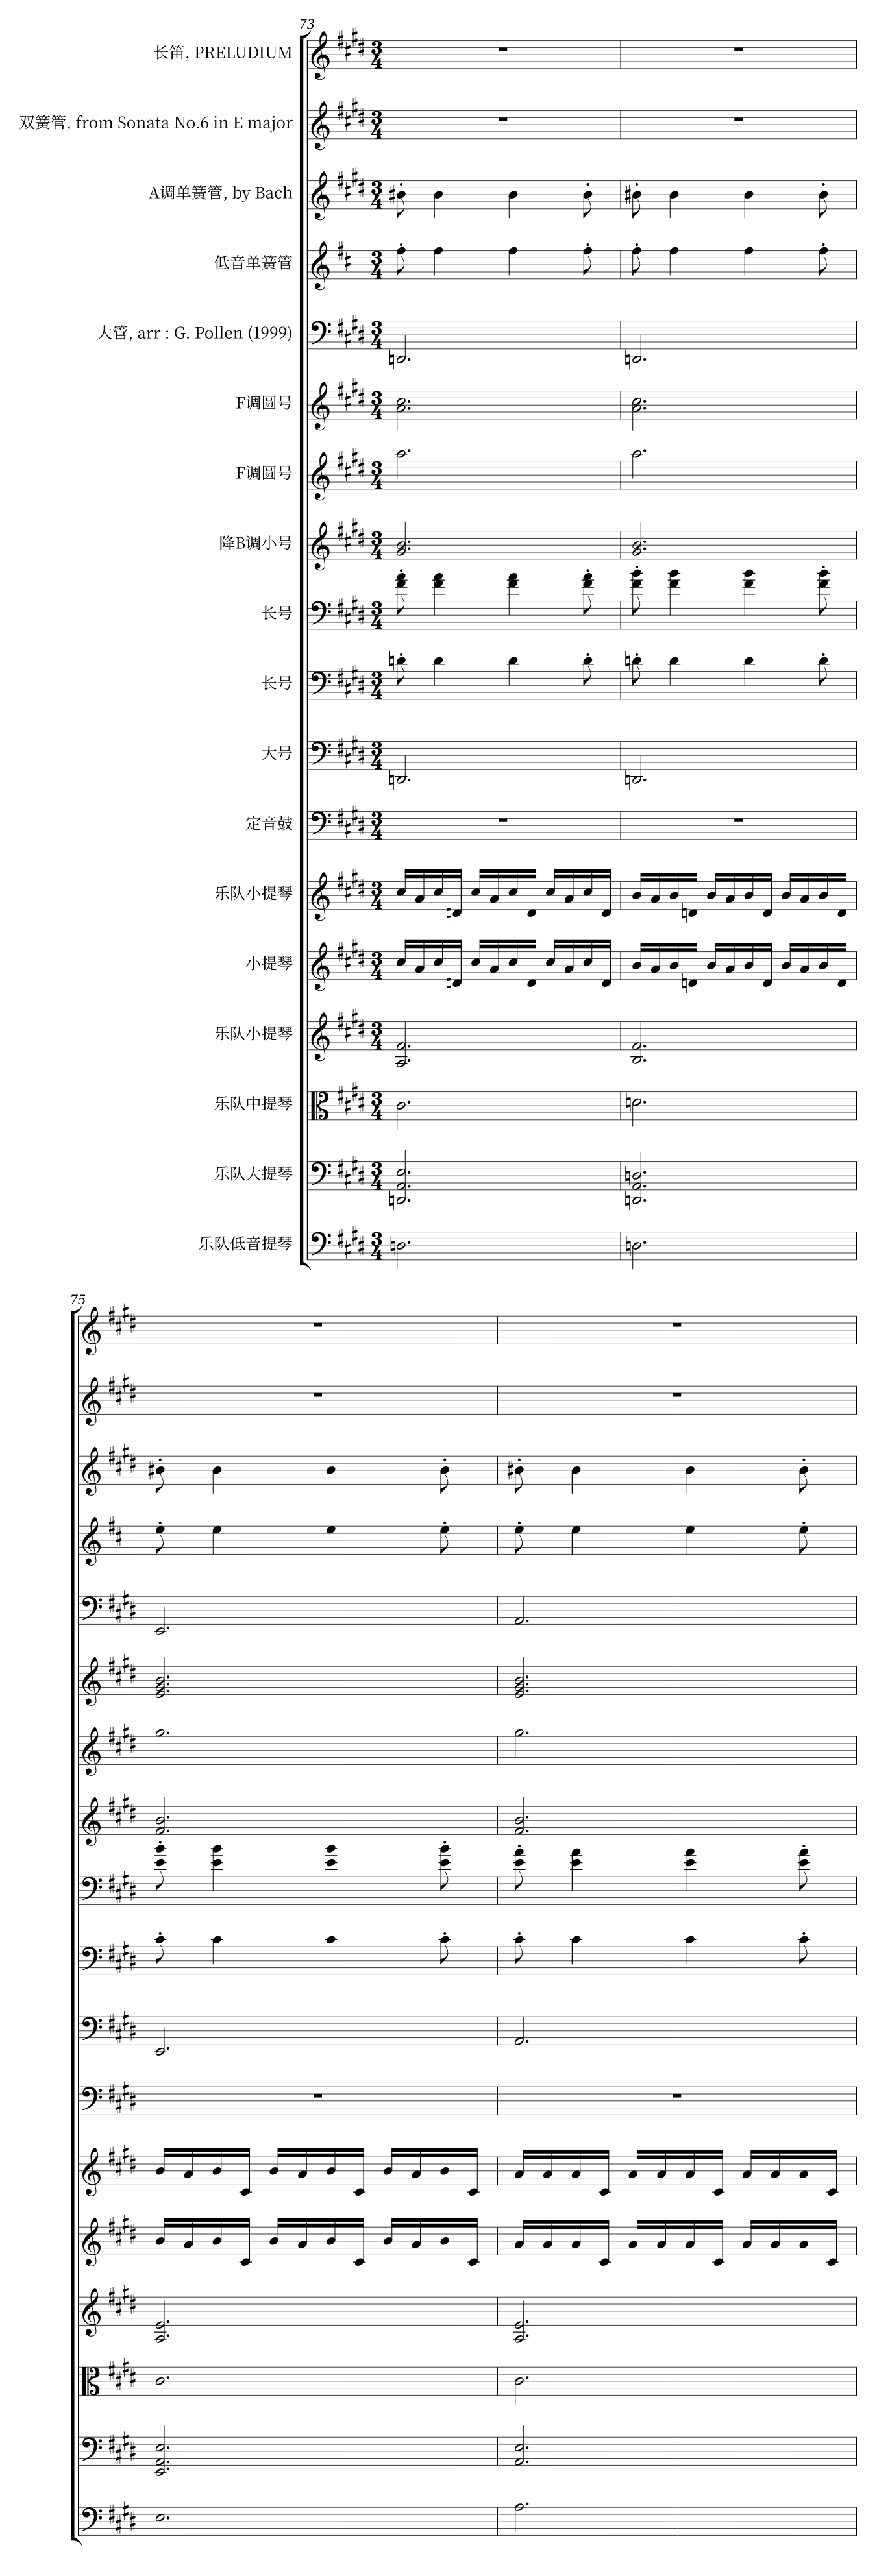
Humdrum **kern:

**kern	**kern	**kern	**kern	**kern	**kern	**kern	**kern	**kern	**kern	**kern	**kern	**kern	**kern	**kern	**kern	**kern	**kern
*part18	*part17	*part16	*part15	*part14	*part13	*part12	*part11	*part10	*part9	*part8	*part7	*part6	*part5	*part4	*part3	*part2	*part1
*staff18	*staff17	*staff16	*staff15	*staff14	*staff13	*staff12	*staff11	*staff10	*staff9	*staff8	*staff7	*staff6	*staff5	*staff4	*staff3	*staff2	*staff1
*I"乐队低音提琴	*I"乐队大提琴	*I"乐队中提琴	*I"乐队小提琴	*I"小提琴	*I"乐队小提琴	*I"定音鼓	*I"大号	*I"长号	*I"长号	*I"降B调小号	*I"F调圆号	*I"F调圆号	*I"大管, arr : G. Pollen (1999)	*I"低音单簧管	*I"A调单簧管, by Bach	*I"双簧管, from Sonata No.6 in E major	*I"长笛, PRELUDIUM
!!LO:PB:g=z
*clefF4	*clefF4	*clefC3	*clefG2	*clefG2	*clefG2	*clefF4	*clefF4	*clefF4	*clefF4	*clefG2	*clefG2	*clefG2	*clefF4	*clefG2	*clefG2	*clefG2	*clefG2
*ITrd7c12	*	*	*	*	*	*	*	*	*	*ITrd1c2	*ITrd4c7	*ITrd4c7	*	*ITrd8c14	*ITrd2c3	*	*
*k[f#c#g#d#]	*k[f#c#g#d#]	*k[f#c#g#d#]	*k[f#c#g#d#]	*k[f#c#g#d#]	*k[f#c#g#d#]	*k[f#c#g#d#]	*k[f#c#g#d#]	*k[f#c#g#d#]	*k[f#c#g#d#]	*k[f#c#]	*k[f#c#g#]	*k[f#c#g#]	*k[f#c#g#d#]	*k[f#c#]	*k[f#c#g#d#a#e#b#]	*k[f#c#g#d#]	*k[f#c#g#d#]
*M3/4	*M3/4	*M3/4	*M3/4	*M3/4	*M3/4	*M3/4	*M3/4	*M3/4	*M3/4	*M3/4	*M3/4	*M3/4	*M3/4	*M3/4	*M3/4	*M3/4	*M3/4
=73	=73	=73	=73	=73	=73	=73	=73	=73	=73	=73	=73	=73	=73	=73	=73	=73	=73
2.DDn\	2.DDn/ 2.AA/ 2.E/	2.c#\	2.A/ 2.f#/	16cc#/LL	16cc#/LL	2.r	2.DDn/	8dn'\	8f#\' 8a\'	2.f#/ 2.a/	2.dd\	2.d\ 2.f#\	2.DDn/	8f#'\	8g##X'\	2.r	2.r
.	.	.	.	16a/	16a/	.	.	.	.	.	.	.	.	.	.	.	.
.	.	.	.	16cc#/	16cc#/	.	.	4d\	4f#\ 4a\	.	.	.	.	4f#\	4g##\	.	.
.	.	.	.	16dn/JJ	16dn/JJ	.	.	.	.	.	.	.	.	.	.	.	.
.	.	.	.	16cc#/LL	16cc#/LL	.	.	.	.	.	.	.	.	.	.	.	.
.	.	.	.	16a/	16a/	.	.	.	.	.	.	.	.	.	.	.	.
.	.	.	.	16cc#/	16cc#/	.	.	4d\	4f#\ 4a\	.	.	.	.	4f#\	4g##\	.	.
.	.	.	.	16d/JJ	16d/JJ	.	.	.	.	.	.	.	.	.	.	.	.
.	.	.	.	16cc#/LL	16cc#/LL	.	.	.	.	.	.	.	.	.	.	.	.
.	.	.	.	16a/	16a/	.	.	.	.	.	.	.	.	.	.	.	.
.	.	.	.	16cc#/	16cc#/	.	.	8d'\	8f#\' 8a\'	.	.	.	.	8f#'\	8g##'\	.	.
.	.	.	.	16d/JJ	16d/JJ	.	.	.	.	.	.	.	.	.	.	.	.
=74	=74	=74	=74	=74	=74	=74	=74	=74	=74	=74	=74	=74	=74	=74	=74	=74	=74
2.DDn\	2.DDn/ 2.AA/ 2.Dn/	2.dn\	2.B/ 2.f#/	16b/LL	16b/LL	2.r	2.DDn/	8dn'\	8f#\' 8b\'	2.f#/ 2.a/	2.dd\	2.d\ 2.f#\	2.DDn/	8f#'\	8g##X'\	2.r	2.r
.	.	.	.	16a/	16a/	.	.	.	.	.	.	.	.	.	.	.	.
.	.	.	.	16b/	16b/	.	.	4d\	4f#\ 4b\	.	.	.	.	4f#\	4g##\	.	.
.	.	.	.	16dn/JJ	16dn/JJ	.	.	.	.	.	.	.	.	.	.	.	.
.	.	.	.	16b/LL	16b/LL	.	.	.	.	.	.	.	.	.	.	.	.
.	.	.	.	16a/	16a/	.	.	.	.	.	.	.	.	.	.	.	.
.	.	.	.	16b/	16b/	.	.	4d\	4f#\ 4b\	.	.	.	.	4f#\	4g##\	.	.
.	.	.	.	16d/JJ	16d/JJ	.	.	.	.	.	.	.	.	.	.	.	.
.	.	.	.	16b/LL	16b/LL	.	.	.	.	.	.	.	.	.	.	.	.
.	.	.	.	16a/	16a/	.	.	.	.	.	.	.	.	.	.	.	.
.	.	.	.	16b/	16b/	.	.	8d'\	8f#\' 8b\'	.	.	.	.	8f#'\	8g##'\	.	.
.	.	.	.	16d/JJ	16d/JJ	.	.	.	.	.	.	.	.	.	.	.	.
=75	=75	=75	=75	=75	=75	=75	=75	=75	=75	=75	=75	=75	=75	=75	=75	=75	=75
2.EE\	2.EE/ 2.AA/ 2.E/	2.c#\	2.A/ 2.e/	16b/LL	16b/LL	2.r	2.EE/	8c#'\	8e\' 8b\'	2.e/ 2.a/	2.cc#\	2.A/ 2.c#/ 2.e/	2.EE/	8e'\	8g##X'\	2.r	2.r
.	.	.	.	16a/	16a/	.	.	.	.	.	.	.	.	.	.	.	.
.	.	.	.	16b/	16b/	.	.	4c#\	4e\ 4b\	.	.	.	.	4e\	4g##\	.	.
.	.	.	.	16c#/JJ	16c#/JJ	.	.	.	.	.	.	.	.	.	.	.	.
.	.	.	.	16b/LL	16b/LL	.	.	.	.	.	.	.	.	.	.	.	.
.	.	.	.	16a/	16a/	.	.	.	.	.	.	.	.	.	.	.	.
.	.	.	.	16b/	16b/	.	.	4c#\	4e\ 4b\	.	.	.	.	4e\	4g##\	.	.
.	.	.	.	16c#/JJ	16c#/JJ	.	.	.	.	.	.	.	.	.	.	.	.
.	.	.	.	16b/LL	16b/LL	.	.	.	.	.	.	.	.	.	.	.	.
.	.	.	.	16a/	16a/	.	.	.	.	.	.	.	.	.	.	.	.
.	.	.	.	16b/	16b/	.	.	8c#'\	8e\' 8b\'	.	.	.	.	8e'\	8g##'\	.	.
.	.	.	.	16c#/JJ	16c#/JJ	.	.	.	.	.	.	.	.	.	.	.	.
!!LO:PB:g=z
=76	=76	=76	=76	=76	=76	=76	=76	=76	=76	=76	=76	=76	=76	=76	=76	=76	=76
*	*	*	*	*	*	*	*	*	*	*	*	*	*	*	*	*	*MM126
2.AA\	2.AA/ 2.E/	2.c#\	2.A/ 2.e/	16a/LL	16a/LL	2.r	2.AA/	8c#'\	8e\' 8a\'	2.e/ 2.a/	2.cc#\	2.A/ 2.c#/ 2.e/	2.AA/	8e'\	8g##X'\	2.r	2.r
.	.	.	.	16a/	16a/	.	.	.	.	.	.	.	.	.	.	.	.
.	.	.	.	16a/	16a/	.	.	4c#\	4e\ 4a\	.	.	.	.	4e\	4g##\	.	.
.	.	.	.	16c#/JJ	16c#/JJ	.	.	.	.	.	.	.	.	.	.	.	.
.	.	.	.	16a/LL	16a/LL	.	.	.	.	.	.	.	.	.	.	.	.
.	.	.	.	16a/	16a/	.	.	.	.	.	.	.	.	.	.	.	.
.	.	.	.	16a/	16a/	.	.	4c#\	4e\ 4a\	.	.	.	.	4e\	4g##\	.	.
.	.	.	.	16c#/JJ	16c#/JJ	.	.	.	.	.	.	.	.	.	.	.	.
.	.	.	.	16a/LL	16a/LL	.	.	.	.	.	.	.	.	.	.	.	.
.	.	.	.	16a/	16a/	.	.	.	.	.	.	.	.	.	.	.	.
.	.	.	.	16a/	16a/	.	.	8c#'\	8e\' 8a\'	.	.	.	.	8e'\	8g##'\	.	.
.	.	.	.	16c#/JJ	16c#/JJ	.	.	.	.	.	.	.	.	.	.	.	.
=	=	=	=	=	=	=	=	=	=	=	=	=	=	=	=	=	=
*-	*-	*-	*-	*-	*-	*-	*-	*-	*-	*-	*-	*-	*-	*-	*-	*-	*-
